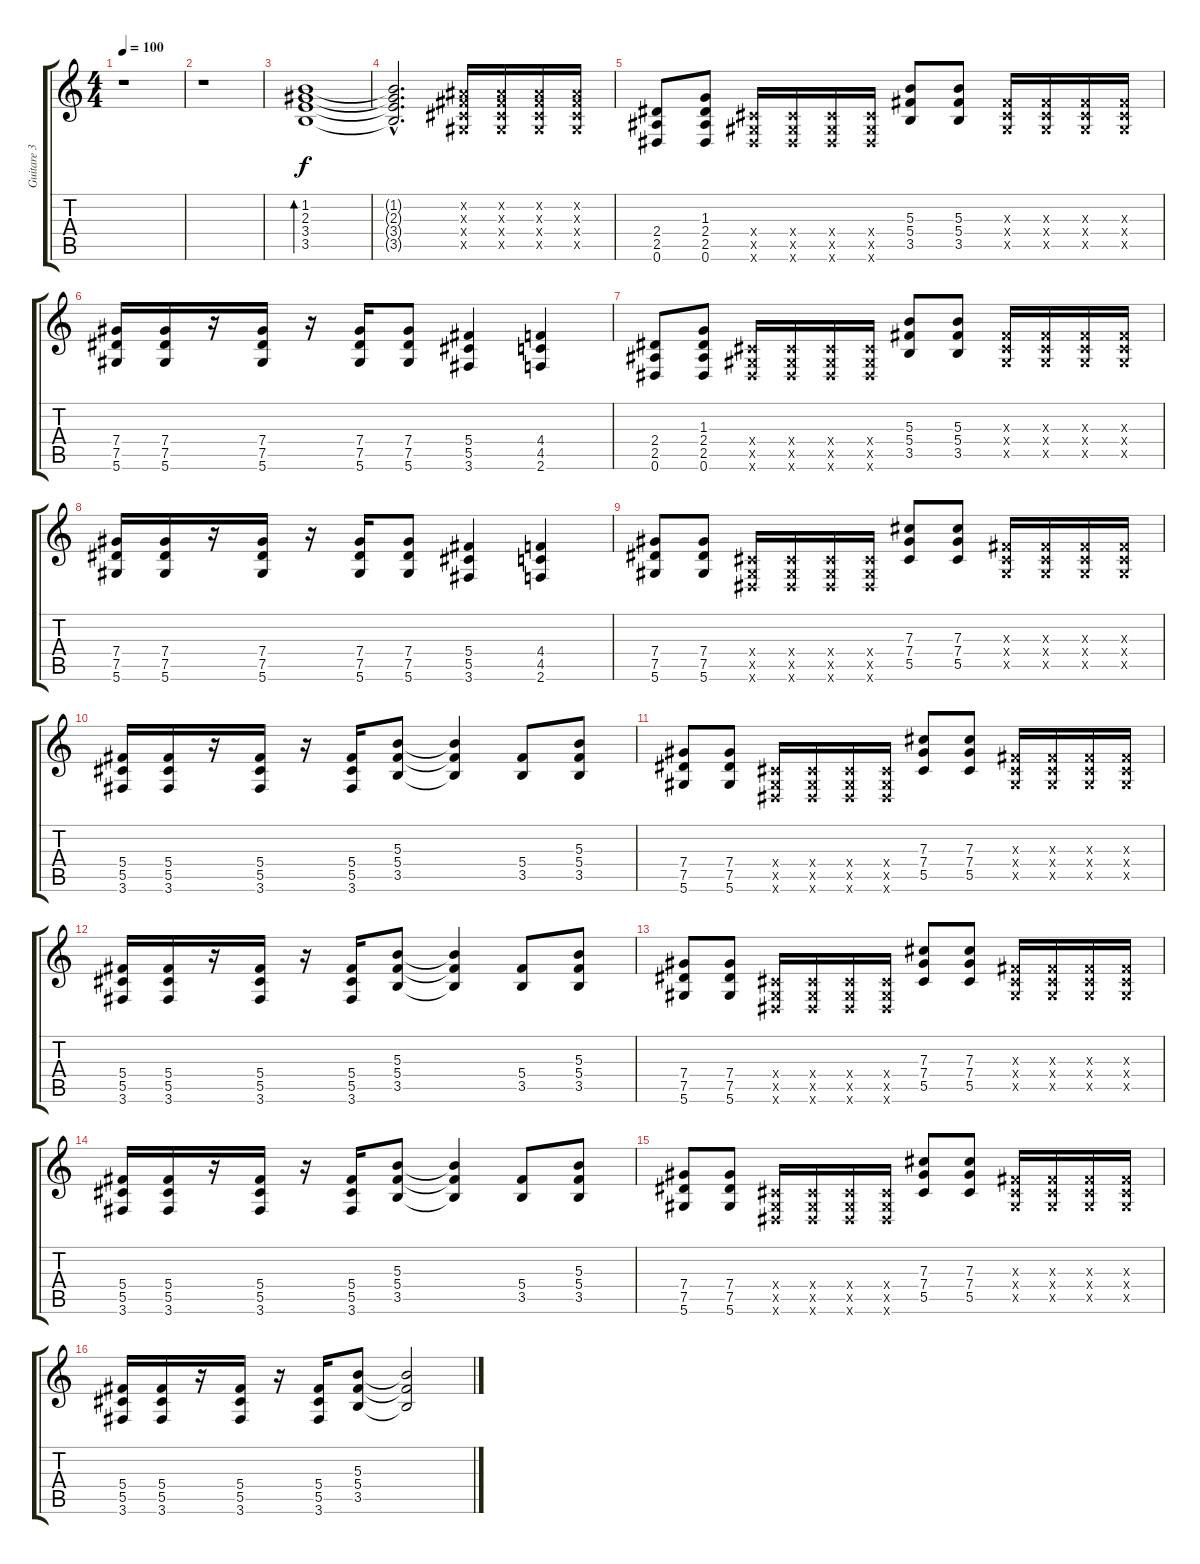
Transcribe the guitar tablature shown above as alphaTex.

\track ("Guitare 3" "Guitare 3") {instrument distortionguitar}
\staff {score tabs}
\tuning (Eb4 Bb3 Gb3 Db3 Ab2 Eb2) {hide}
\ts (4 4)
\tempo 100
\clef g2
\ks c
r.1{dy f} |
r.1 |
(1.2 2.3 3.4 3.5).1{bd 60} |
(1.2{hac t} 2.3{hac t} 3.4{hac t} 3.5{hac t}).2{d} (0.2{x} 0.3{x} 0.4{x} 0.5{x}).16 (0.2{x} 0.3{x} 0.4{x} 0.5{x}).16 (0.2{x} 0.3{x} 0.4{x} 0.5{x}).16 (0.2{x} 0.3{x} 0.4{x} 0.5{x}).16 |
(2.4 2.5 0.6).8 (1.3 2.4 2.5 0.6).8 (0.4{x} 0.5{x} 0.6{x}).16 (0.4{x} 0.5{x} 0.6{x}).16 (0.4{x} 0.5{x} 0.6{x}).16 (0.4{x} 0.5{x} 0.6{x}).16 (5.3 5.4 3.5).8 (5.3 5.4 3.5).8 (0.3{x} 0.4{x} 0.5{x}).16 (0.3{x} 0.4{x} 0.5{x}).16 (0.3{x} 0.4{x} 0.5{x}).16 (0.3{x} 0.4{x} 0.5{x}).16 |
(7.4 7.5 5.6).16 (7.4 7.5 5.6).16 r.16 (7.4 7.5 5.6).16 r.16 (7.4 7.5 5.6).16 (7.4 7.5 5.6).8 (5.4 5.5 3.6).4 (4.4 4.5 2.6).4 |
(2.4 2.5 0.6).8 (1.3 2.4 2.5 0.6).8 (0.4{x} 0.5{x} 0.6{x}).16 (0.4{x} 0.5{x} 0.6{x}).16 (0.4{x} 0.5{x} 0.6{x}).16 (0.4{x} 0.5{x} 0.6{x}).16 (5.3 5.4 3.5).8 (5.3 5.4 3.5).8 (0.3{x} 0.4{x} 0.5{x}).16 (0.3{x} 0.4{x} 0.5{x}).16 (0.3{x} 0.4{x} 0.5{x}).16 (0.3{x} 0.4{x} 0.5{x}).16 |
(7.4 7.5 5.6).16 (7.4 7.5 5.6).16 r.16 (7.4 7.5 5.6).16 r.16 (7.4 7.5 5.6).16 (7.4 7.5 5.6).8 (5.4 5.5 3.6).4 (4.4 4.5 2.6).4 |
(7.4 7.5 5.6).8 (7.4 7.5 5.6).8 (0.4{x} 0.5{x} 0.6{x}).16 (0.4{x} 0.5{x} 0.6{x}).16 (0.4{x} 0.5{x} 0.6{x}).16 (0.4{x} 0.5{x} 0.6{x}).16 (7.3 7.4 5.5).8 (7.3 7.4 5.5).8 (0.3{x} 0.4{x} 0.5{x}).16 (0.3{x} 0.4{x} 0.5{x}).16 (0.3{x} 0.4{x} 0.5{x}).16 (0.3{x} 0.4{x} 0.5{x}).16 |
(5.4 5.5 3.6).16 (5.4 5.5 3.6).16 r.16 (5.4 5.5 3.6).16 r.16 (5.4 5.5 3.6).16 (5.3 5.4 3.5).8 (5.3{t} 5.4{t} 3.5{t}).4 (5.4 3.5).8 (5.3 5.4 3.5).8 |
(7.4 7.5 5.6).8 (7.4 7.5 5.6).8 (0.4{x} 0.5{x} 0.6{x}).16 (0.4{x} 0.5{x} 0.6{x}).16 (0.4{x} 0.5{x} 0.6{x}).16 (0.4{x} 0.5{x} 0.6{x}).16 (7.3 7.4 5.5).8 (7.3 7.4 5.5).8 (0.3{x} 0.4{x} 0.5{x}).16 (0.3{x} 0.4{x} 0.5{x}).16 (0.3{x} 0.4{x} 0.5{x}).16 (0.3{x} 0.4{x} 0.5{x}).16 |
(5.4 5.5 3.6).16 (5.4 5.5 3.6).16 r.16 (5.4 5.5 3.6).16 r.16 (5.4 5.5 3.6).16 (5.3 5.4 3.5).8 (5.3{t} 5.4{t} 3.5{t}).4 (5.4 3.5).8 (5.3 5.4 3.5).8 |
(7.4 7.5 5.6).8 (7.4 7.5 5.6).8 (0.4{x} 0.5{x} 0.6{x}).16 (0.4{x} 0.5{x} 0.6{x}).16 (0.4{x} 0.5{x} 0.6{x}).16 (0.4{x} 0.5{x} 0.6{x}).16 (7.3 7.4 5.5).8 (7.3 7.4 5.5).8 (0.3{x} 0.4{x} 0.5{x}).16 (0.3{x} 0.4{x} 0.5{x}).16 (0.3{x} 0.4{x} 0.5{x}).16 (0.3{x} 0.4{x} 0.5{x}).16 |
(5.4 5.5 3.6).16 (5.4 5.5 3.6).16 r.16 (5.4 5.5 3.6).16 r.16 (5.4 5.5 3.6).16 (5.3 5.4 3.5).8 (5.3{t} 5.4{t} 3.5{t}).4 (5.4 3.5).8 (5.3 5.4 3.5).8 |
(7.4 7.5 5.6).8 (7.4 7.5 5.6).8 (0.4{x} 0.5{x} 0.6{x}).16 (0.4{x} 0.5{x} 0.6{x}).16 (0.4{x} 0.5{x} 0.6{x}).16 (0.4{x} 0.5{x} 0.6{x}).16 (7.3 7.4 5.5).8 (7.3 7.4 5.5).8 (0.3{x} 0.4{x} 0.5{x}).16 (0.3{x} 0.4{x} 0.5{x}).16 (0.3{x} 0.4{x} 0.5{x}).16 (0.3{x} 0.4{x} 0.5{x}).16 |
(5.4 5.5 3.6).16 (5.4 5.5 3.6).16 r.16 (5.4 5.5 3.6).16 r.16 (5.4 5.5 3.6).16 (5.3 5.4 3.5).8 (5.3{t} 5.4{t} 3.5{t}).2
